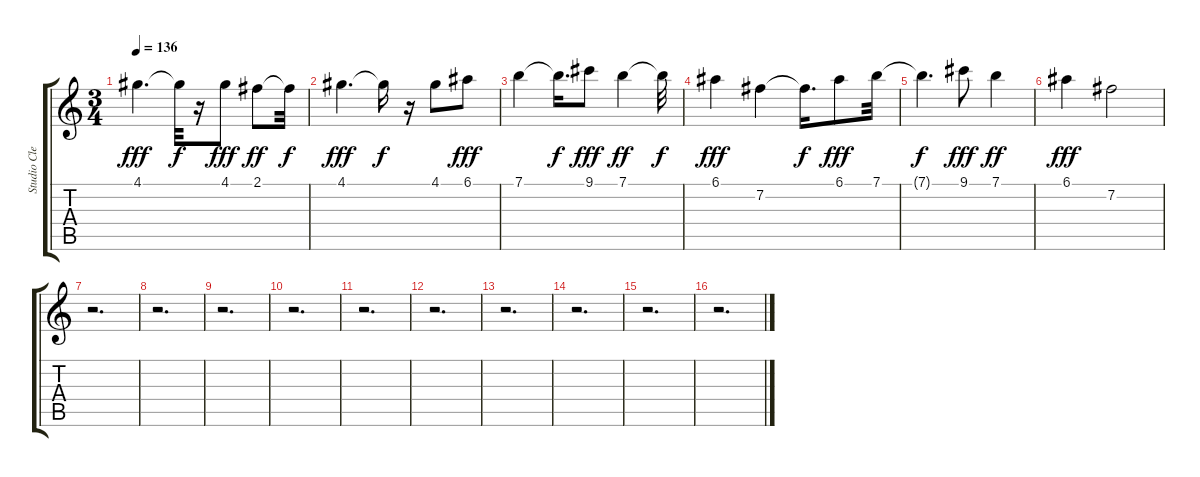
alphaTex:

\track ("Studio Clean (Overdub)" "Studio Cle") {instrument electricguitarjazz}
\staff {score tabs}
\tuning (E4 B3 G3 D3 A2 E2) {hide}
\ts (3 4)
\tempo 136
\clef g2
\ks c
4.1.4{d dy fff} 4.1{t}.32{dy f} r.16 4.1.8{dy fff} 2.1.8{dy ff} 2.1{t}.32{dy f} |
4.1.4{d dy fff} 4.1{t}.16{dy f} r.16 4.1.8 6.1.8{dy fff} |
7.1.4 7.1{t}.16{d dy f} 9.1.8{dy fff} 7.1.4{dy ff} 7.1{t}.32{dy f} |
6.1.4{dy fff} 7.2.4 7.2{t}.16{d dy f} 6.1.8{dy fff} 7.1.32 |
7.1{t}.4{d dy f} 9.1.8{dy fff} 7.1.4{dy ff} |
6.1.4{dy fff} 7.2.2 |
r.2{d} |
r.2{d} |
r.2{d} |
r.2{d} |
r.2{d} |
r.2{d} |
r.2{d} |
r.2{d} |
r.2{d} |
r.2{d}
